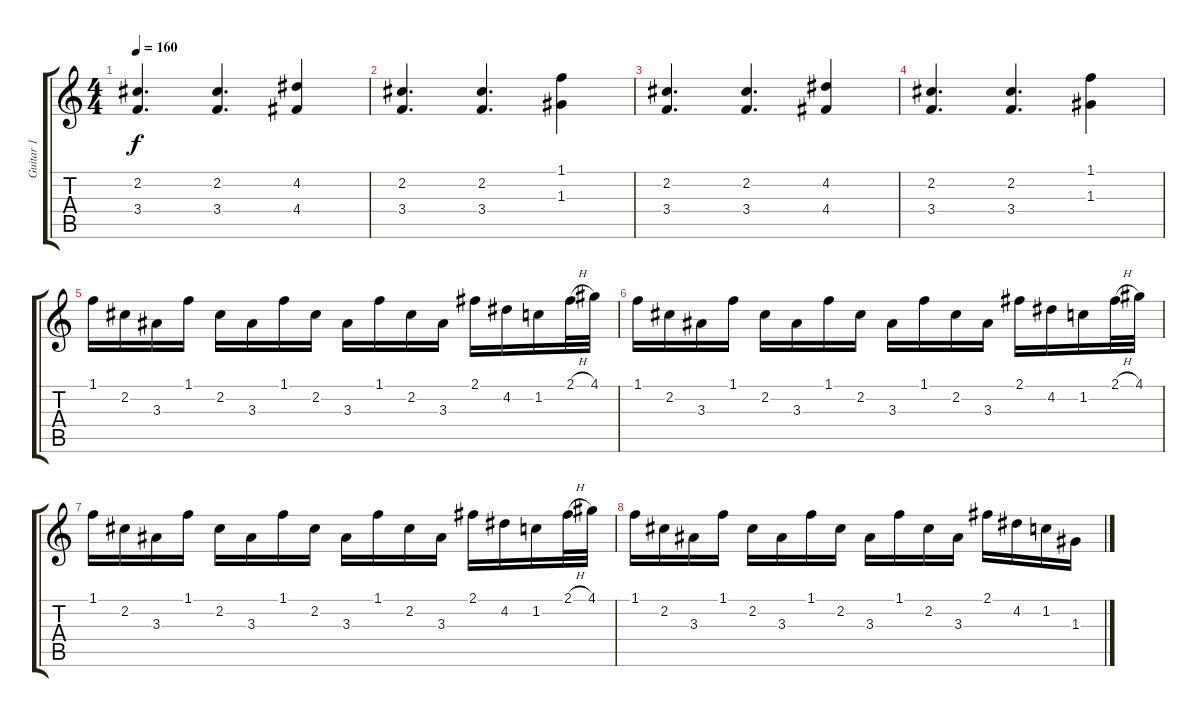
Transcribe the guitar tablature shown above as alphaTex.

\track ("Guitar 1" "Guitar 1") {instrument electricguitarjazz}
\staff {score tabs}
\tuning (E4 B3 G3 D3 A2 E2) {hide}
\ts (4 4)
\tempo 160
\clef g2
\ks c
(2.2 3.4).4{d dy f instrument electricguitarjazz} (2.2 3.4).4{d} (4.2 4.4).4 |
(2.2 3.4).4{d} (2.2 3.4).4{d} (1.1 1.3).4 |
(2.2 3.4).4{d} (2.2 3.4).4{d} (4.2 4.4).4 |
(2.2 3.4).4{d} (2.2 3.4).4{d} (1.1 1.3).4 |
1.1.16 2.2.16 3.3.16 1.1.16 2.2.16 3.3.16 1.1.16 2.2.16 3.3.16 1.1.16 2.2.16 3.3.16 2.1.16 4.2.16 1.2.16 2.1{h}.32 4.1.32 |
1.1.16 2.2.16 3.3.16 1.1.16 2.2.16 3.3.16 1.1.16 2.2.16 3.3.16 1.1.16 2.2.16 3.3.16 2.1.16 4.2.16 1.2.16 2.1{h}.32 4.1.32 |
1.1.16 2.2.16 3.3.16 1.1.16 2.2.16 3.3.16 1.1.16 2.2.16 3.3.16 1.1.16 2.2.16 3.3.16 2.1.16 4.2.16 1.2.16 2.1{h}.32 4.1.32 |
1.1.16 2.2.16 3.3.16 1.1.16 2.2.16 3.3.16 1.1.16 2.2.16 3.3.16 1.1.16 2.2.16 3.3.16 2.1.16 4.2.16 1.2.16 1.3.16
